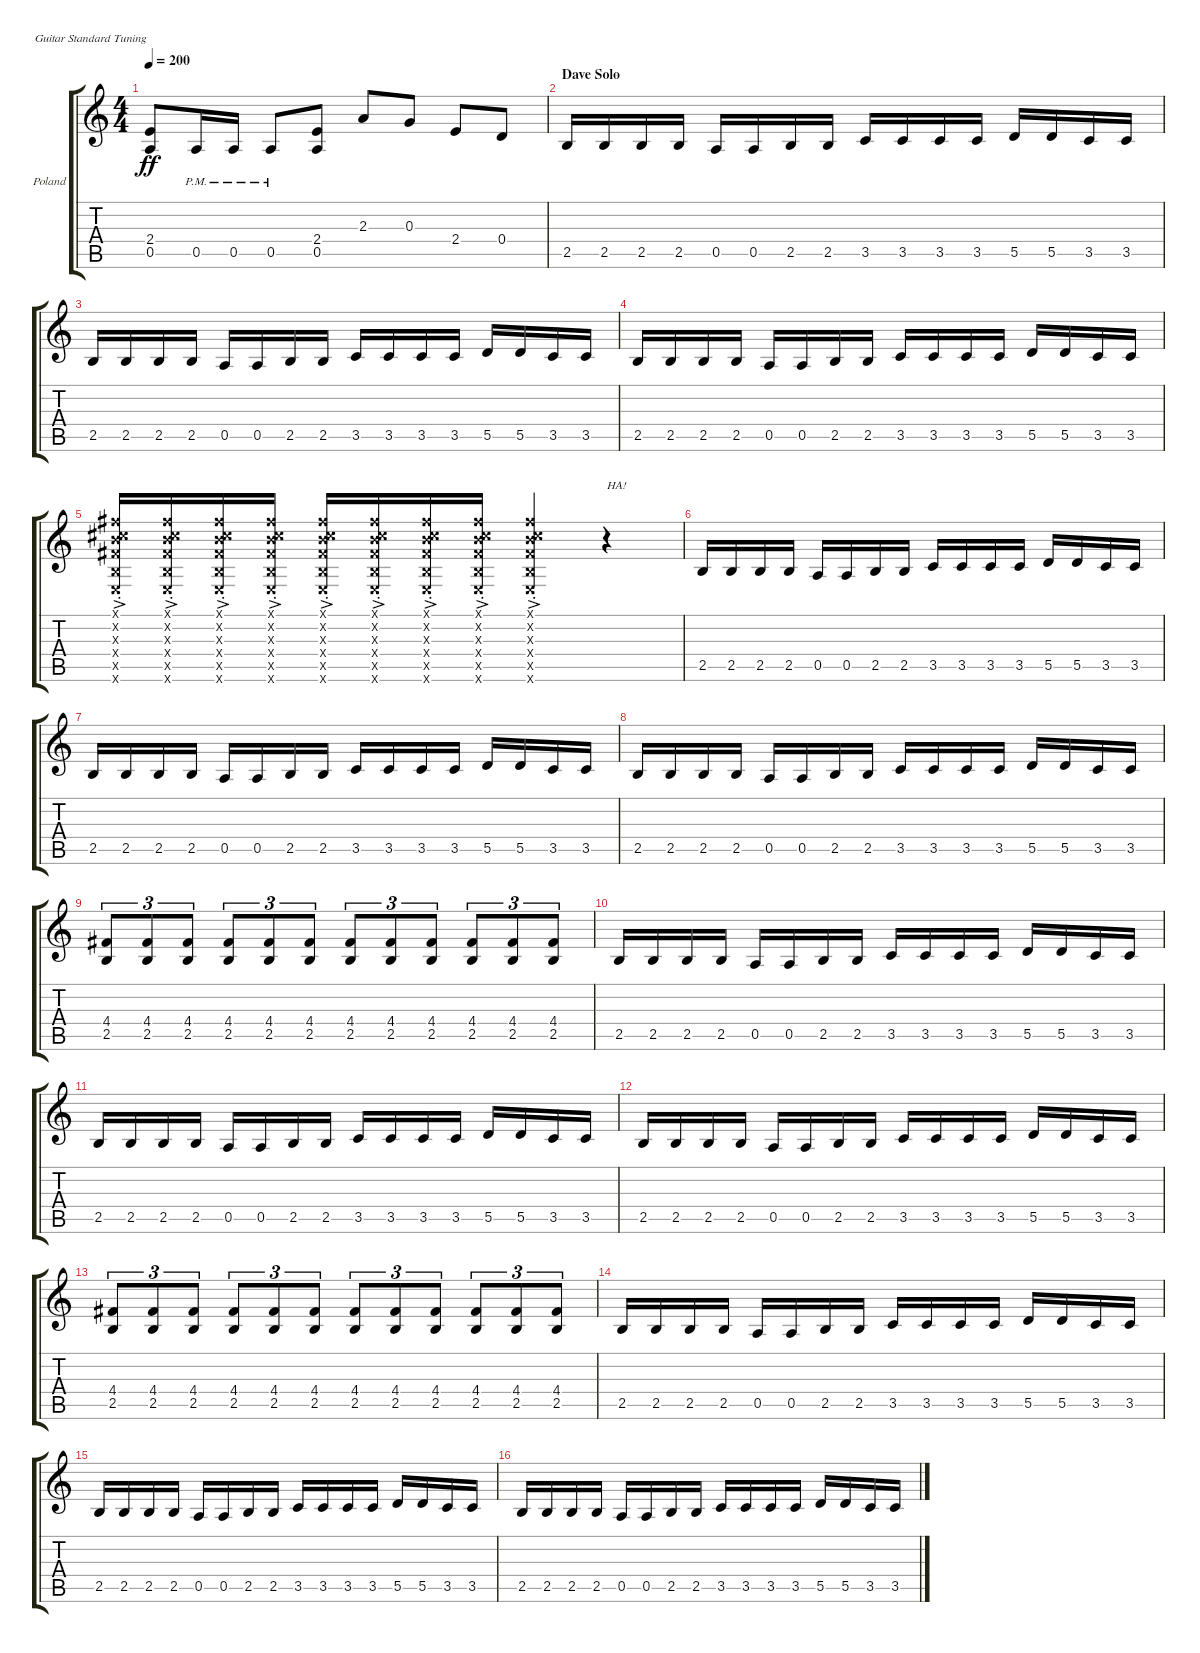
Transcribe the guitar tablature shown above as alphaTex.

\bracketExtendMode groupsimilarinstruments
\firstSystemTrackNameOrientation horizontal
\otherSystemsTrackNameOrientation horizontal
\track ("Chris Poland" "Poland") {instrument distortionguitar}
\staff {score tabs}
\tuning (E4 B3 G3 D3 A2 E2)
\ts (4 4)
\tempo 200
\clef g2
\ks c
(2.4 0.5).8{dy ff} 0.5{pm}.16 0.5{pm}.16 0.5{pm}.8 (2.4 0.5).8 2.3.8 0.3.8 2.4.8 0.4.8 |
\section ("" "Dave Solo")
2.5.16 2.5.16 2.5.16 2.5.16 0.5.16 0.5.16 2.5.16 2.5.16 3.5.16 3.5.16 3.5.16 3.5.16 5.5.16 5.5.16 3.5.16 3.5.16 |
2.5.16 2.5.16 2.5.16 2.5.16 0.5.16 0.5.16 2.5.16 2.5.16 3.5.16 3.5.16 3.5.16 3.5.16 5.5.16 5.5.16 3.5.16 3.5.16 |
2.5.16 2.5.16 2.5.16 2.5.16 0.5.16 0.5.16 2.5.16 2.5.16 3.5.16 3.5.16 3.5.16 3.5.16 5.5.16 5.5.16 3.5.16 3.5.16 |
(4.4{ac st x} 2.5{ac st x} 0.6{st x} 4.3{st x} 2.2{st x} 2.1{st x}).16 (2.5{ac st x} 4.4{ac st x} 4.3{st x} 0.6{st x} 2.1{st x} 2.2{st x}).16 (4.4{ac st x} 2.5{ac st x} 4.3{st x} 0.6{st x} 2.1{st x} 2.2{st x}).16 (4.4{ac st x} 2.5{ac st x} 4.3{st x} 0.6{st x} 2.1{st x} 2.2{st x}).16 (2.5{ac st x} 4.4{ac st x} 4.3{st x} 0.6{st x} 2.1{st x} 2.2{st x}).16 (2.5{ac st x} 4.4{ac st x} 4.3{st x} 0.6{st x} 2.1{st x} 2.2{st x}).16 (4.4{ac st x} 2.5{ac st x} 4.3{st x} 0.6{st x} 2.1{st x} 2.2{st x}).16 (2.5{ac st x} 4.4{ac st x} 4.3{st x} 0.6{st x} 2.1{st x} 2.2{st x}).16 (2.5{ac st x} 4.4{ac st x} 4.3{st x} 0.6{st x} 2.1{st x} 2.2{st x}).4 r.4{txt "HA!"} |
2.5.16 2.5.16 2.5.16 2.5.16 0.5.16 0.5.16 2.5.16 2.5.16 3.5.16 3.5.16 3.5.16 3.5.16 5.5.16 5.5.16 3.5.16 3.5.16 |
2.5.16 2.5.16 2.5.16 2.5.16 0.5.16 0.5.16 2.5.16 2.5.16 3.5.16 3.5.16 3.5.16 3.5.16 5.5.16 5.5.16 3.5.16 3.5.16 |
2.5.16 2.5.16 2.5.16 2.5.16 0.5.16 0.5.16 2.5.16 2.5.16 3.5.16 3.5.16 3.5.16 3.5.16 5.5.16 5.5.16 3.5.16 3.5.16 |
(4.4 2.5).8{tu (3 2)} (2.5 4.4).8{tu (3 2)} (4.4 2.5).8{tu (3 2)} (4.4 2.5).8{tu (3 2)} (4.4 2.5).8{tu (3 2)} (2.5 4.4).8{tu (3 2)} (4.4 2.5).8{tu (3 2)} (4.4 2.5).8{tu (3 2)} (4.4 2.5).8{tu (3 2)} (2.5 4.4).8{tu (3 2)} (4.4 2.5).8{tu (3 2)} (4.4 2.5).8{tu (3 2)} |
2.5.16 2.5.16 2.5.16 2.5.16 0.5.16 0.5.16 2.5.16 2.5.16 3.5.16 3.5.16 3.5.16 3.5.16 5.5.16 5.5.16 3.5.16 3.5.16 |
2.5.16 2.5.16 2.5.16 2.5.16 0.5.16 0.5.16 2.5.16 2.5.16 3.5.16 3.5.16 3.5.16 3.5.16 5.5.16 5.5.16 3.5.16 3.5.16 |
2.5.16 2.5.16 2.5.16 2.5.16 0.5.16 0.5.16 2.5.16 2.5.16 3.5.16 3.5.16 3.5.16 3.5.16 5.5.16 5.5.16 3.5.16 3.5.16 |
(4.4 2.5).8{tu (3 2)} (2.5 4.4).8{tu (3 2)} (4.4 2.5).8{tu (3 2)} (4.4 2.5).8{tu (3 2)} (4.4 2.5).8{tu (3 2)} (2.5 4.4).8{tu (3 2)} (4.4 2.5).8{tu (3 2)} (4.4 2.5).8{tu (3 2)} (4.4 2.5).8{tu (3 2)} (2.5 4.4).8{tu (3 2)} (4.4 2.5).8{tu (3 2)} (4.4 2.5).8{tu (3 2)} |
2.5.16 2.5.16 2.5.16 2.5.16 0.5.16 0.5.16 2.5.16 2.5.16 3.5.16 3.5.16 3.5.16 3.5.16 5.5.16 5.5.16 3.5.16 3.5.16 |
2.5.16 2.5.16 2.5.16 2.5.16 0.5.16 0.5.16 2.5.16 2.5.16 3.5.16 3.5.16 3.5.16 3.5.16 5.5.16 5.5.16 3.5.16 3.5.16 |
2.5.16 2.5.16 2.5.16 2.5.16 0.5.16 0.5.16 2.5.16 2.5.16 3.5.16 3.5.16 3.5.16 3.5.16 5.5.16 5.5.16 3.5.16 3.5.16
